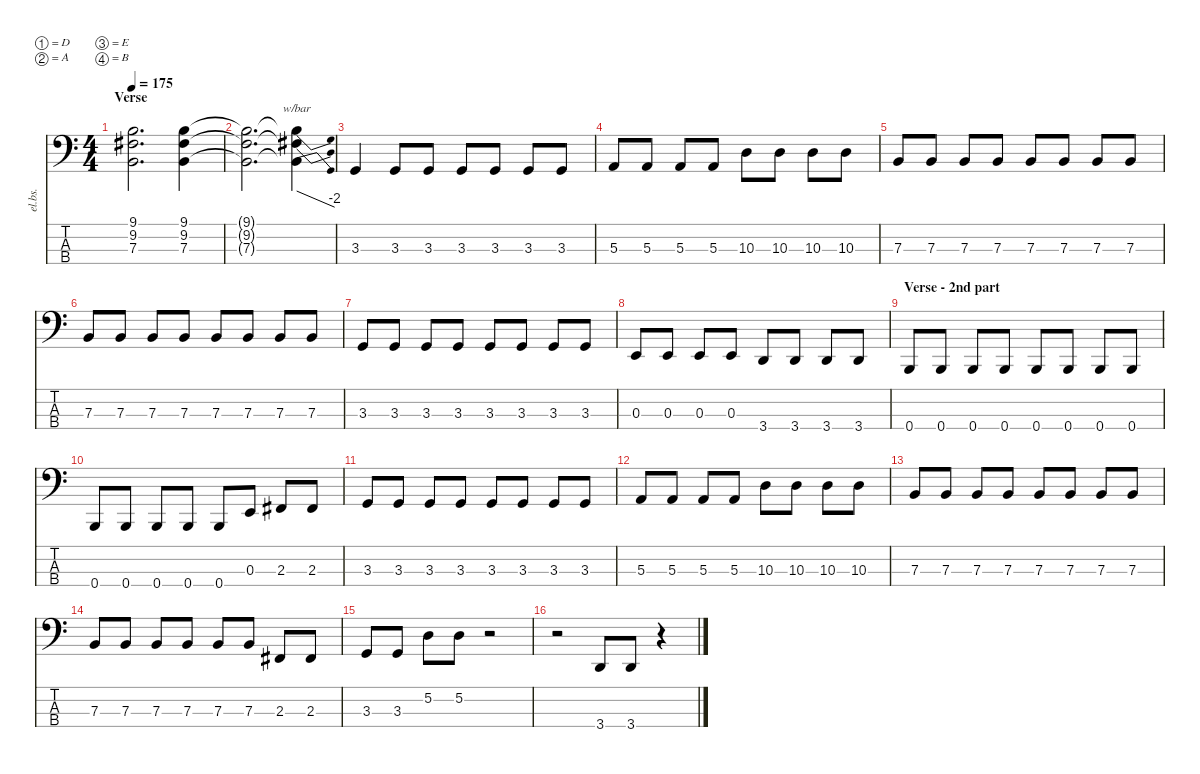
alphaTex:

\defaultSystemsLayout 4
\hideDynamics
\bracketExtendMode nobrackets
\track ("Electric Bass - Michal" "el.bs.") {instrument electricbassfinger}
\staff {score tabs}
\tuning (D2 A1 E1 B0)
\ts (4 4)
\section ("" "Verse")
\tempo 175
\clef f4
\ks c
(7.3 9.2{acc #} 9.1).2{d dy ff} (7.3 9.2{acc #} 9.1).4 |
(7.3{t} 9.2{t acc #} 9.1{t}).2{d} (7.3{t} 9.2{t acc #} 9.1{t}).4{tbe (dive default 22.8 0 44.4 -8)} |
3.3.4 3.3.8 3.3.8 3.3.8 3.3.8 3.3.8 3.3.8 |
5.3.8 5.3.8 5.3.8 5.3.8 10.3.8 10.3.8 10.3.8 10.3.8 |
7.3.8 7.3.8 7.3.8 7.3.8 7.3.8 7.3.8 7.3.8 7.3.8 |
7.3.8 7.3.8 7.3.8 7.3.8 7.3.8 7.3.8 7.3.8 7.3.8 |
3.3.8 3.3.8 3.3.8 3.3.8 3.3.8 3.3.8 3.3.8 3.3.8 |
0.3.8 0.3.8 0.3.8 0.3.8 3.4.8 3.4.8 3.4.8 3.4.8 |
\section ("" "Verse - 2nd part")
0.4.8 0.4.8 0.4.8 0.4.8 0.4.8 0.4.8 0.4.8 0.4.8 |
0.4.8 0.4.8 0.4.8 0.4.8 0.4.8 0.3.8 2.3{acc #}.8 2.3{acc #}.8 |
3.3.8 3.3.8 3.3.8 3.3.8 3.3.8 3.3.8 3.3.8 3.3.8 |
5.3.8 5.3.8 5.3.8 5.3.8 10.3.8 10.3.8 10.3.8 10.3.8 |
7.3.8 7.3.8 7.3.8 7.3.8 7.3.8 7.3.8 7.3.8 7.3.8 |
7.3.8 7.3.8 7.3.8 7.3.8 7.3.8 7.3.8 2.3{acc #}.8 2.3{acc #}.8 |
3.3.8 3.3.8 5.2.8 5.2.8 r.2 |
r.2 3.4.8 3.4.8 r.4
